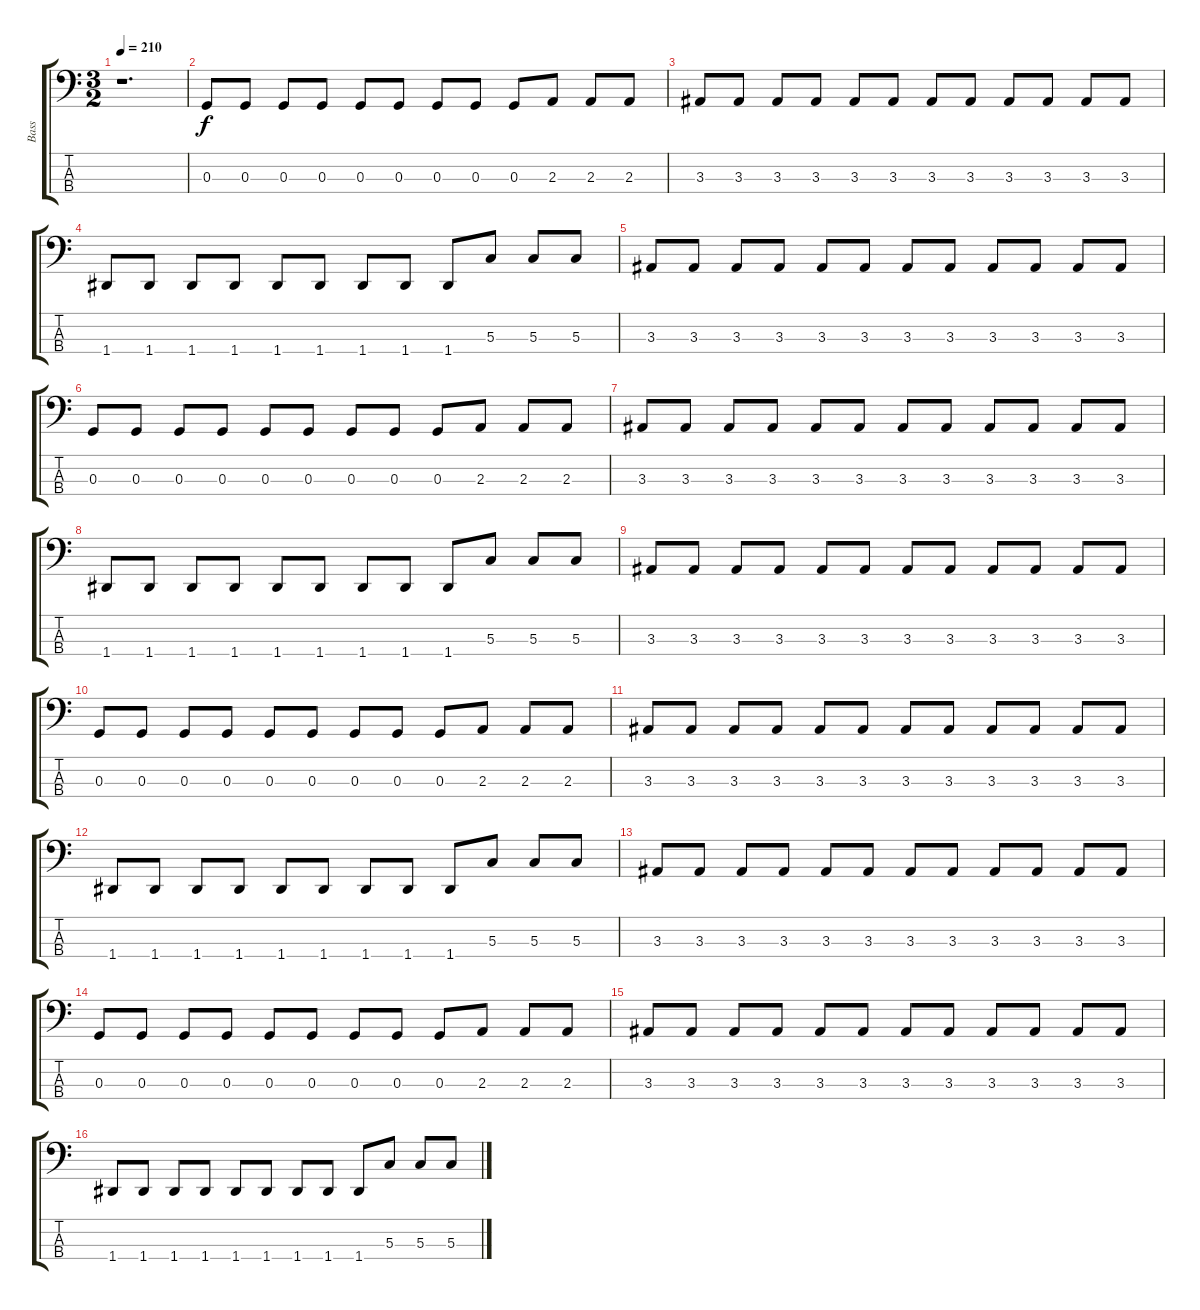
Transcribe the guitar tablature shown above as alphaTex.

\track ("Bass" "Bass") {instrument electricbassfinger}
\staff {score tabs}
\tuning (F2 C2 G1 D1) {hide}
\ts (3 2)
\tempo 210
\clef f4
\ks c
r.1{d dy f} |
0.3.8 0.3.8 0.3.8 0.3.8 0.3.8 0.3.8 0.3.8 0.3.8 0.3.8 2.3.8 2.3.8 2.3.8 |
3.3.8 3.3.8 3.3.8 3.3.8 3.3.8 3.3.8 3.3.8 3.3.8 3.3.8 3.3.8 3.3.8 3.3.8 |
1.4.8 1.4.8 1.4.8 1.4.8 1.4.8 1.4.8 1.4.8 1.4.8 1.4.8 5.3.8 5.3.8 5.3.8 |
3.3.8 3.3.8 3.3.8 3.3.8 3.3.8 3.3.8 3.3.8 3.3.8 3.3.8 3.3.8 3.3.8 3.3.8 |
0.3.8 0.3.8 0.3.8 0.3.8 0.3.8 0.3.8 0.3.8 0.3.8 0.3.8 2.3.8 2.3.8 2.3.8 |
3.3.8 3.3.8 3.3.8 3.3.8 3.3.8 3.3.8 3.3.8 3.3.8 3.3.8 3.3.8 3.3.8 3.3.8 |
1.4.8 1.4.8 1.4.8 1.4.8 1.4.8 1.4.8 1.4.8 1.4.8 1.4.8 5.3.8 5.3.8 5.3.8 |
3.3.8 3.3.8 3.3.8 3.3.8 3.3.8 3.3.8 3.3.8 3.3.8 3.3.8 3.3.8 3.3.8 3.3.8 |
0.3.8 0.3.8 0.3.8 0.3.8 0.3.8 0.3.8 0.3.8 0.3.8 0.3.8 2.3.8 2.3.8 2.3.8 |
3.3.8 3.3.8 3.3.8 3.3.8 3.3.8 3.3.8 3.3.8 3.3.8 3.3.8 3.3.8 3.3.8 3.3.8 |
1.4.8 1.4.8 1.4.8 1.4.8 1.4.8 1.4.8 1.4.8 1.4.8 1.4.8 5.3.8 5.3.8 5.3.8 |
3.3.8 3.3.8 3.3.8 3.3.8 3.3.8 3.3.8 3.3.8 3.3.8 3.3.8 3.3.8 3.3.8 3.3.8 |
0.3.8 0.3.8 0.3.8 0.3.8 0.3.8 0.3.8 0.3.8 0.3.8 0.3.8 2.3.8 2.3.8 2.3.8 |
3.3.8 3.3.8 3.3.8 3.3.8 3.3.8 3.3.8 3.3.8 3.3.8 3.3.8 3.3.8 3.3.8 3.3.8 |
1.4.8 1.4.8 1.4.8 1.4.8 1.4.8 1.4.8 1.4.8 1.4.8 1.4.8 5.3.8 5.3.8 5.3.8
